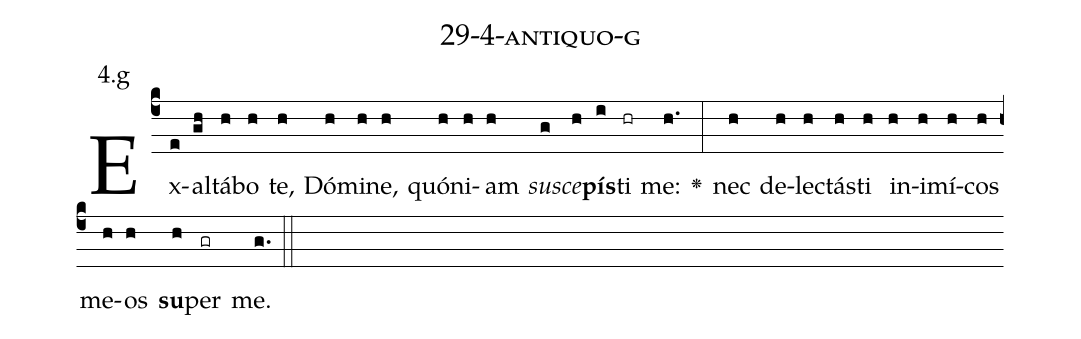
name: 29-4-antiquo-g;
annotation: 4.g;
%%
(c4)Ex(e)al(gh)tá(h)bo(h) te,(h) Dó(h)mi(h)ne,(h) quón(h)i(h)am(h) <i>su</i>(g)<i>sce</i>(h)<b>pís</b>(i)ti(hr) me:(h.) <v>\greheightstar</v>(:) nec(h) de(h)lec(h)tás(h)ti(h) in(h)i(h)mí(h)cos(h) me(h)os(h) <b>su</b>(h)per(gr) me.(g.) (::)


%E(h) u(h) o(h) u(h) a(h) e.(g.) (::)
